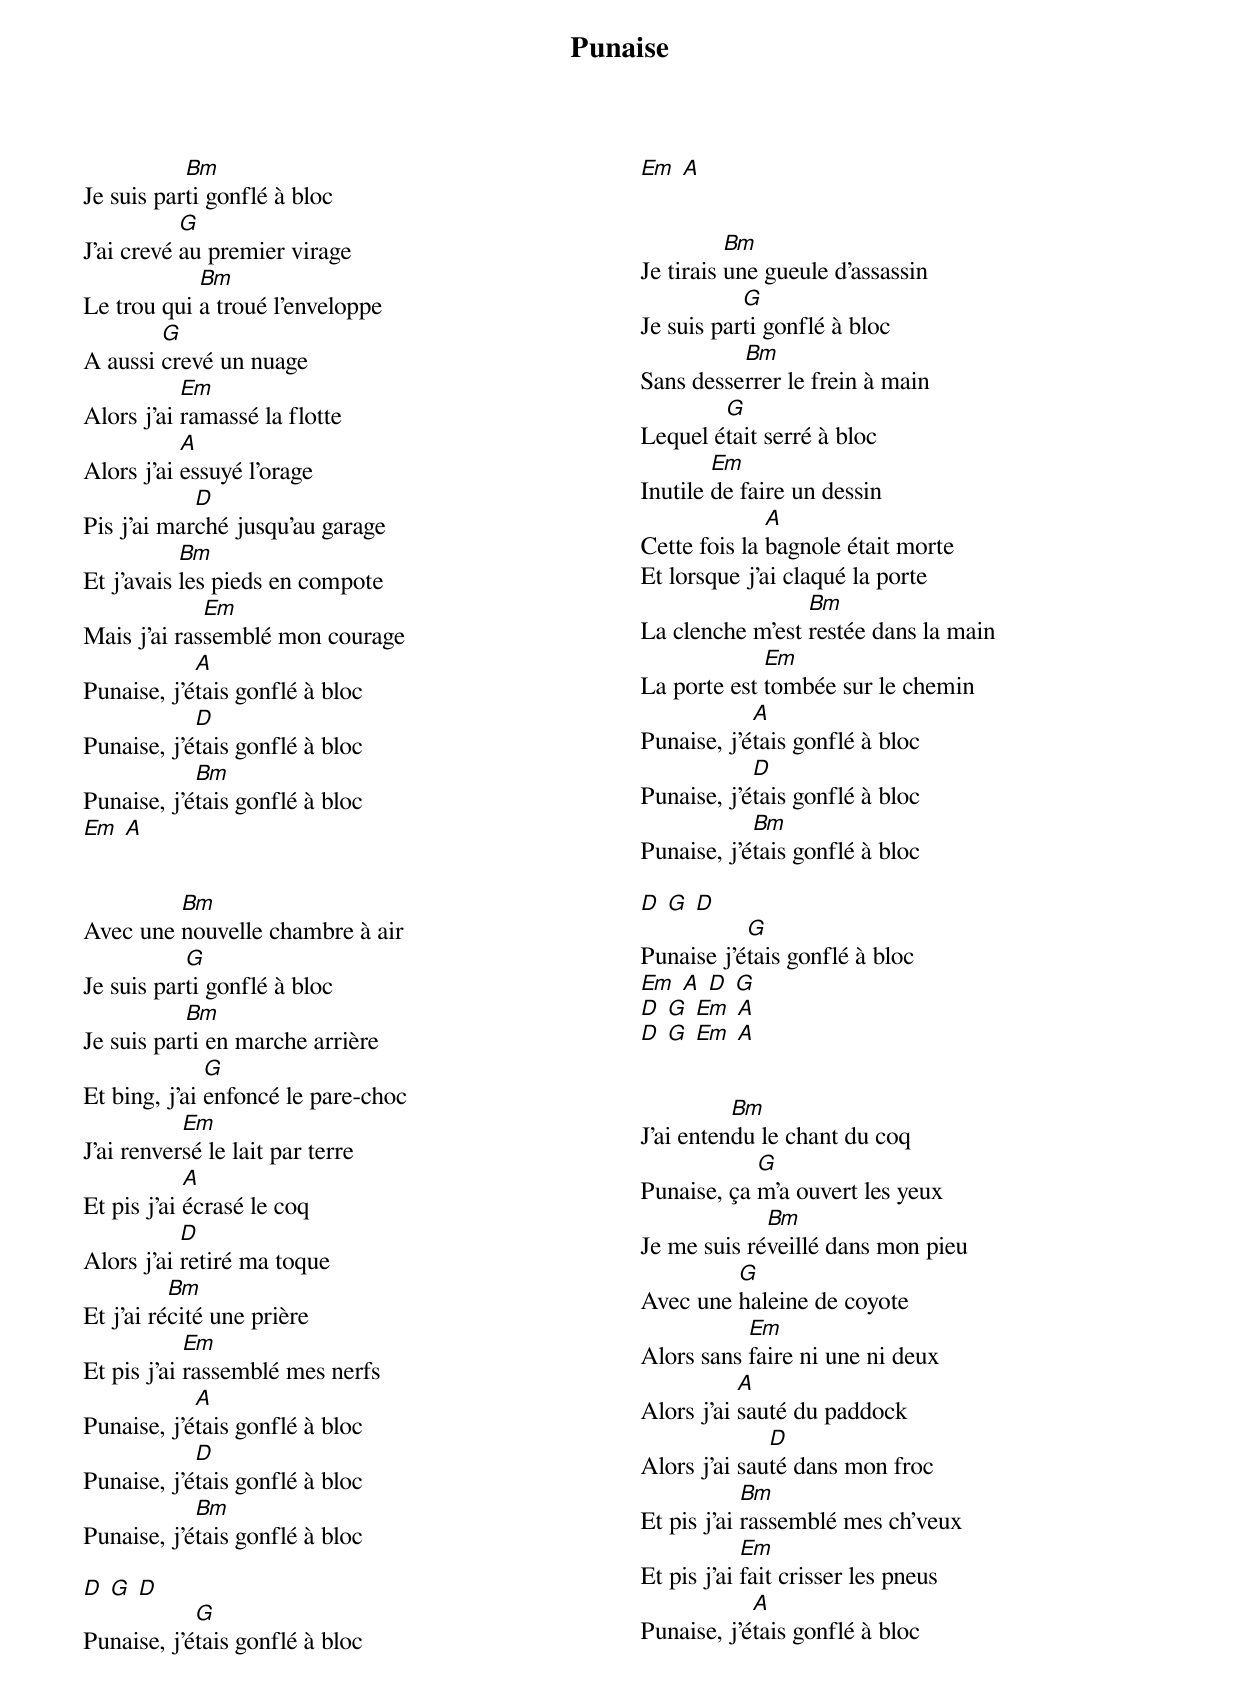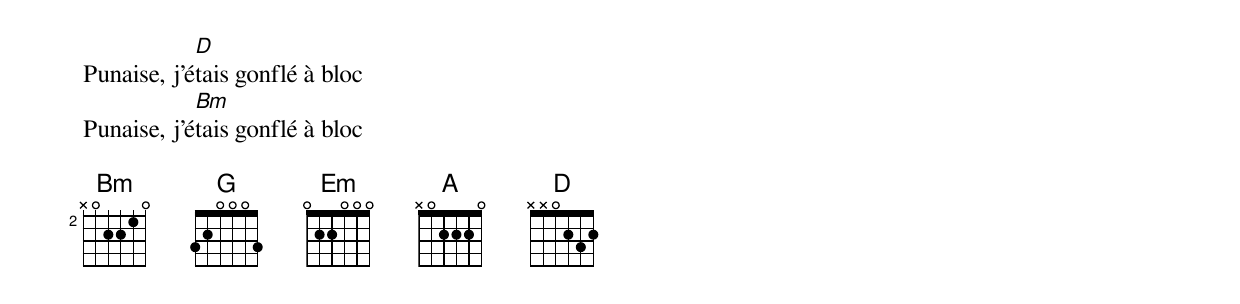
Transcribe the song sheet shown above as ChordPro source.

{title: Punaise}
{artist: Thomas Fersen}
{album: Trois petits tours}
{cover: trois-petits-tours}
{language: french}
{columns: 2}
{define: Bm base-fret 2 frets X 0 2 2 1 0}
{define: G frets 3 2 0 0 0 3}
{define: A frets X 0 2 2 2 0}
{define: D frets X X 0 2 3 2}
{define: Em frets 0 2 2 0 0 0}
{define: Bm base-fret 2 frets 2 0 0 0}
{define: G frets 0 2 3 2}
{define: A frets 2 1 0 0}
{define: D frets 2 2 2 0}
{define: Em frets 0 4 3 2}

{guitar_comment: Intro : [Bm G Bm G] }


Je suis par[Bm]ti gonflé à bloc
J'ai crevé [G]au premier virage
Le trou qui [Bm]a troué l'enveloppe
A aussi [G]crevé un nuage
Alors j'ai [Em]ramassé la flotte
Alors j'ai [A]essuyé l'orage
Pis j'ai mar[D]ché jusqu'au garage
Et j'avais [Bm]les pieds en compote
Mais j'ai ras[Em]semblé mon courage
Punaise, j'é[A]tais gonflé à bloc
Punaise, j'é[D]tais gonflé à bloc
Punaise, j'é[Bm]tais gonflé à bloc
[Em] [A]


Avec une [Bm]nouvelle chambre à air
Je suis par[G]ti gonflé à bloc
Je suis par[Bm]ti en marche arrière
Et bing, j'ai [G]enfoncé le pare-choc
J'ai renver[Em]sé le lait par terre
Et pis j'ai [A]écrasé le coq
Alors j'ai [D]retiré ma toque
Et j'ai ré[Bm]cité une prière
Et pis j'ai [Em]rassemblé mes nerfs
Punaise, j'é[A]tais gonflé à bloc
Punaise, j'é[D]tais gonflé à bloc
Punaise, j'é[Bm]tais gonflé à bloc

[D] [G] [D]
Punaise, j'é[G]tais gonflé à bloc
[Em] [A]


Je tirais [Bm]une gueule d'assassin
Je suis par[G]ti gonflé à bloc
Sans desse[Bm]rrer le frein à main
Lequel é[G]tait serré à bloc
Inutile [Em]de faire un dessin
Cette fois la [A]bagnole était morte
Et lorsque j'ai claqué la porte
La clenche m'est [Bm]restée dans la main
La porte est [Em]tombée sur le chemin
Punaise, j'é[A]tais gonflé à bloc
Punaise, j'é[D]tais gonflé à bloc
Punaise, j'é[Bm]tais gonflé à bloc

[D] [G] [D]
Punaise j'é[G]tais gonflé à bloc
[Em] [A] [D] [G]
[D] [G] [Em] [A]
[D] [G] [Em] [A]


J'ai enten[Bm]du le chant du coq
Punaise, ça [G]m'a ouvert les yeux
Je me suis ré[Bm]veillé dans mon pieu
Avec une [G]haleine de coyote
Alors sans [Em]faire ni une ni deux
Alors j'ai [A]sauté du paddock
Alors j'ai sau[D]té dans mon froc
Et pis j'ai [Bm]rassemblé mes ch'veux
Et pis j'ai [Em]fait crisser les pneus
Punaise, j'é[A]tais gonflé à bloc
Punaise, j'é[D]tais gonflé à bloc
Punaise, j'é[Bm]tais gonflé à bloc

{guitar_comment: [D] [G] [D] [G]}
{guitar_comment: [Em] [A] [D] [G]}
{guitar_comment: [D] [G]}
